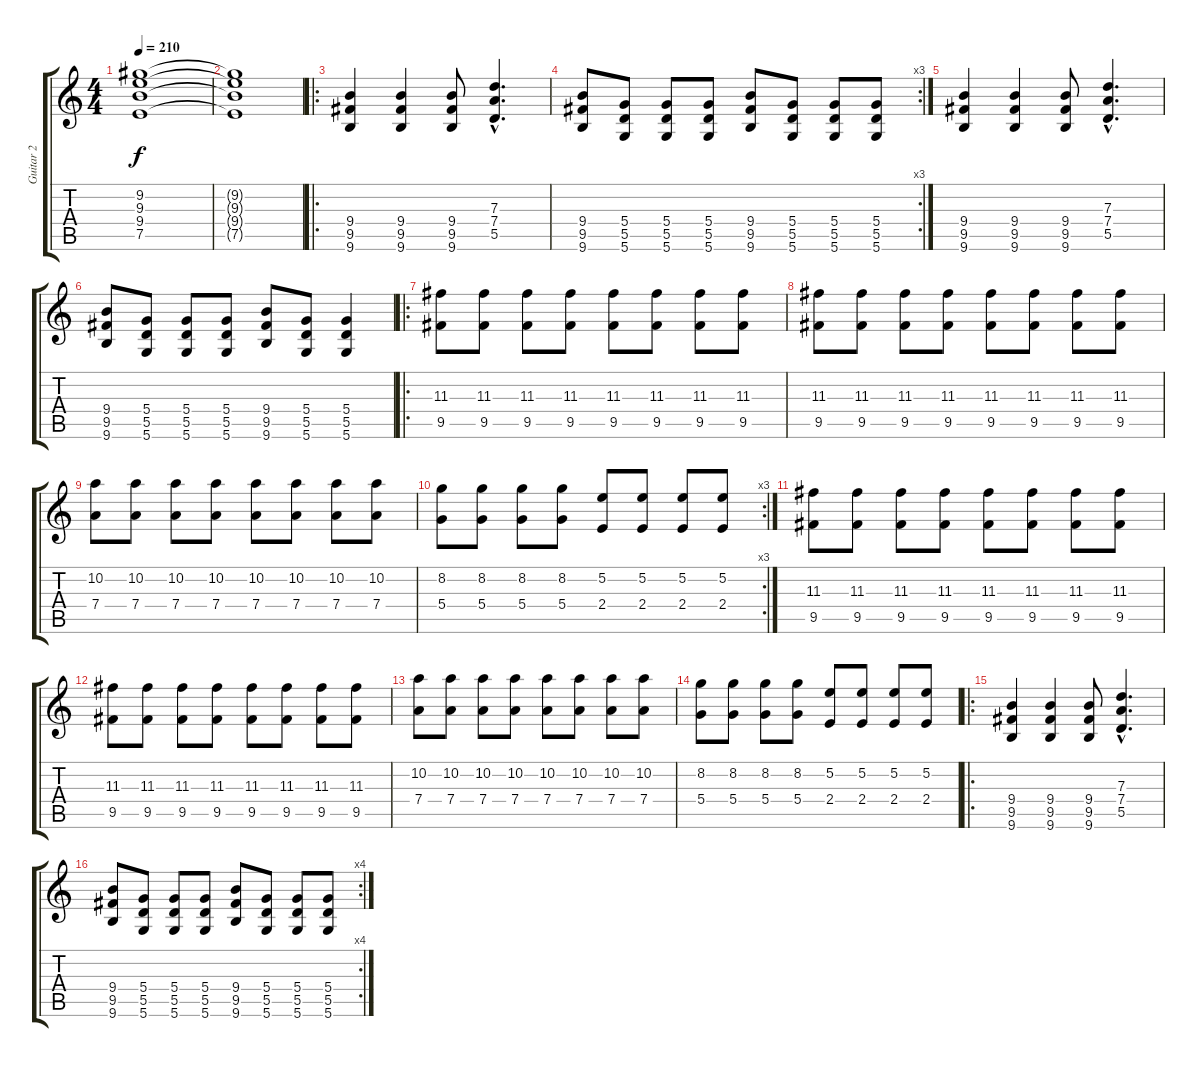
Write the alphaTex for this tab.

\track ("Guitar 2" "Guitar 2") {instrument overdrivenguitar}
\staff {score tabs}
\tuning (E4 B3 G3 D3 A2 D2) {hide}
\ts (4 4)
\tempo 210
\clef g2
\ks c
(9.2 9.3 9.4 7.5).1{dy f} |
(9.2{t} 9.3{t} 9.4{t} 7.5{t}).1 |
\ro
(9.4 9.5 9.6).4 (9.4 9.5 9.6).4 (9.4 9.5 9.6).8 (7.3{hac} 7.4{hac} 5.5{hac}).4{d} |
\rc 3
(9.4 9.5 9.6).8 (5.4 5.5 5.6).8 (5.4 5.5 5.6).8 (5.4 5.5 5.6).8 (9.4 9.5 9.6).8 (5.4 5.5 5.6).8 (5.4 5.5 5.6).8 (5.4 5.5 5.6).8 |
(9.4 9.5 9.6).4 (9.4 9.5 9.6).4 (9.4 9.5 9.6).8 (7.3{hac} 7.4{hac} 5.5{hac}).4{d} |
(9.4 9.5 9.6).8 (5.4 5.5 5.6).8 (5.4 5.5 5.6).8 (5.4 5.5 5.6).8 (9.4 9.5 9.6).8 (5.4 5.5 5.6).8 (5.4 5.5 5.6).4 |
\ro
(11.3 9.5).8 (11.3 9.5).8 (11.3 9.5).8 (11.3 9.5).8 (11.3 9.5).8 (11.3 9.5).8 (11.3 9.5).8 (11.3 9.5).8 |
(11.3 9.5).8 (11.3 9.5).8 (11.3 9.5).8 (11.3 9.5).8 (11.3 9.5).8 (11.3 9.5).8 (11.3 9.5).8 (11.3 9.5).8 |
(10.2 7.4).8 (10.2 7.4).8 (10.2 7.4).8 (10.2 7.4).8 (10.2 7.4).8 (10.2 7.4).8 (10.2 7.4).8 (10.2 7.4).8 |
\rc 3
(8.2 5.4).8 (8.2 5.4).8 (8.2 5.4).8 (8.2 5.4).8 (5.2 2.4).8 (5.2 2.4).8 (5.2 2.4).8 (5.2 2.4).8 |
(11.3 9.5).8 (11.3 9.5).8 (11.3 9.5).8 (11.3 9.5).8 (11.3 9.5).8 (11.3 9.5).8 (11.3 9.5).8 (11.3 9.5).8 |
(11.3 9.5).8 (11.3 9.5).8 (11.3 9.5).8 (11.3 9.5).8 (11.3 9.5).8 (11.3 9.5).8 (11.3 9.5).8 (11.3 9.5).8 |
(10.2 7.4).8 (10.2 7.4).8 (10.2 7.4).8 (10.2 7.4).8 (10.2 7.4).8 (10.2 7.4).8 (10.2 7.4).8 (10.2 7.4).8 |
(8.2 5.4).8 (8.2 5.4).8 (8.2 5.4).8 (8.2 5.4).8 (5.2 2.4).8 (5.2 2.4).8 (5.2 2.4).8 (5.2 2.4).8 |
\ro
(9.4 9.5 9.6).4 (9.4 9.5 9.6).4 (9.4 9.5 9.6).8 (7.3{hac} 7.4{hac} 5.5{hac}).4{d} |
\rc 4
(9.4 9.5 9.6).8 (5.4 5.5 5.6).8 (5.4 5.5 5.6).8 (5.4 5.5 5.6).8 (9.4 9.5 9.6).8 (5.4 5.5 5.6).8 (5.4 5.5 5.6).8 (5.4 5.5 5.6).8
